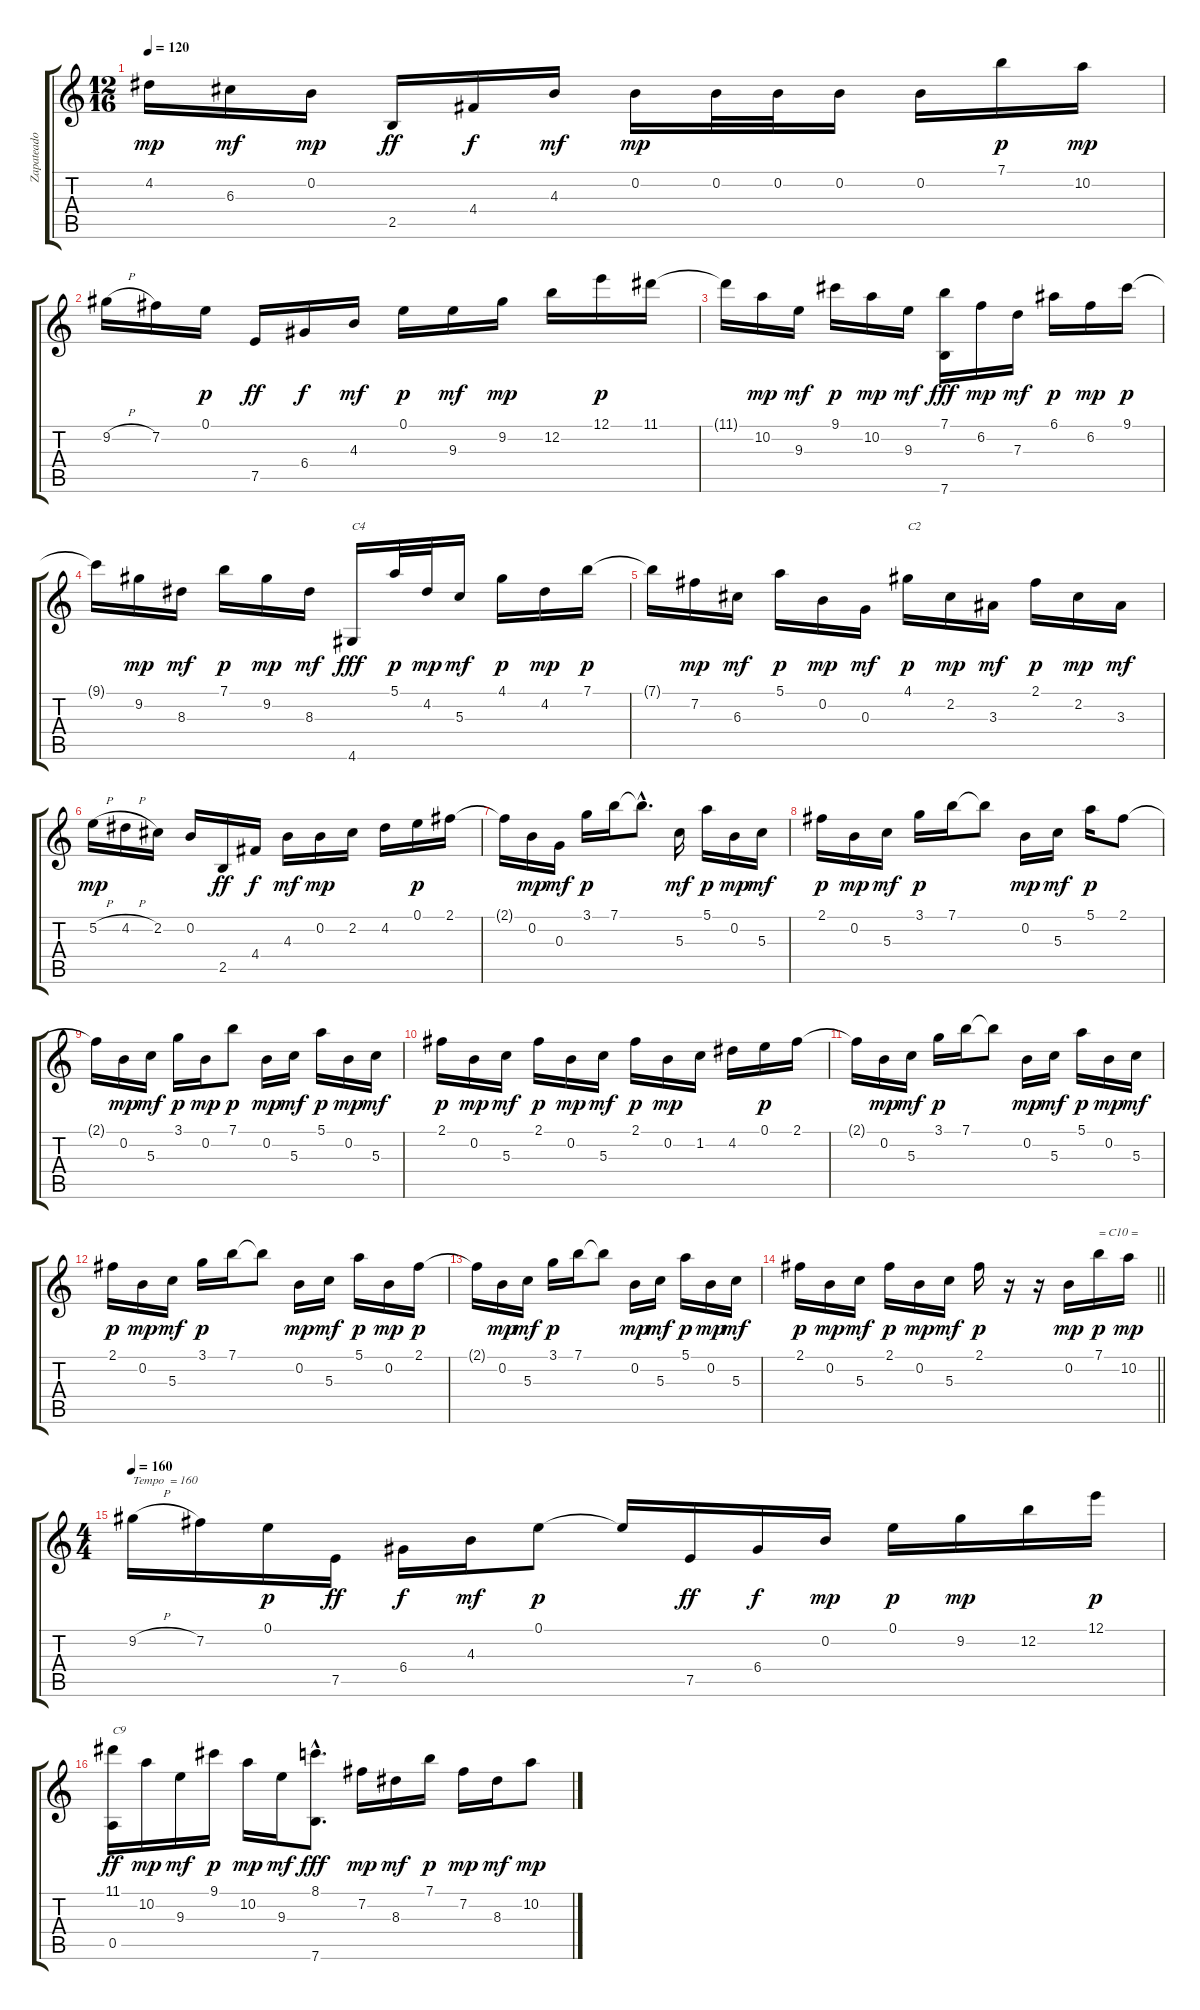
\track ("Zapateado" "Zapateado") {instrument acousticguitarnylon}
\staff {score tabs}
\tuning (E4 B3 G3 D3 A2 E2) {hide}
\ts (12 16)
\tempo 120
\clef g2
\ks c
4.2.16{dy mp} 6.3.16{dy mf} 0.2.16{dy mp} 2.5.16{dy ff} 4.4.16{dy f} 4.3.16{dy mf} 0.2.16{dy mp} 0.2.32 0.2.32 0.2.16 0.2.16 7.1.16{dy p} 10.2.16{dy mp} |
9.2{h}.16 7.2.16 0.1.16{dy p} 7.5.16{dy ff} 6.4.16{dy f} 4.3.16{dy mf} 0.1.16{dy p} 9.3.16{dy mf} 9.2.16{dy mp} 12.2.16 12.1.16{dy p} 11.1.16 |
11.1{t}.16 10.2.16{dy mp} 9.3.16{dy mf} 9.1.16{dy p} 10.2.16{dy mp} 9.3.16{dy mf} (7.1 7.6).16{dy fff} 6.2.16{dy mp} 7.3.16{dy mf} 6.1.16{dy p} 6.2.16{dy mp} 9.1.16{dy p} |
9.1{t}.16 9.2.16{dy mp} 8.3.16{dy mf} 7.1.16{dy p} 9.2.16{dy mp} 8.3.16{dy mf} 4.6.16{txt "C4" dy fff} 5.1.32{dy p} 4.2.32{dy mp} 5.3.16{dy mf} 4.1.16{dy p} 4.2.16{dy mp} 7.1.16{dy p} |
7.1{t}.16 7.2.16{dy mp} 6.3.16{dy mf} 5.1.16{dy p} 0.2.16{dy mp} 0.3.16{dy mf} 4.1.16{txt "C2" dy p} 2.2.16{dy mp} 3.3.16{dy mf} 2.1.16{dy p} 2.2.16{dy mp} 3.3.16{dy mf} |
5.2{h}.16{dy mp} 4.2{h}.16 2.2.16 0.2.16 2.5.16{dy ff} 4.4.16{dy f} 4.3.16{dy mf} 0.2.16{dy mp} 2.2.16 4.2.16 0.1.16{dy p} 2.1.16 |
2.1{t}.16 0.2.16{dy mp} 0.3.16{dy mf} 3.1.16{dy p} 7.1.16 7.1{hac t}.8{d} 5.3.16{dy mf} 5.1.16{dy p} 0.2.16{dy mp} 5.3.16{dy mf} |
2.1.16{dy p} 0.2.16{dy mp} 5.3.16{dy mf} 3.1.16{dy p} 7.1.16 7.1{t}.8 0.2.16{dy mp} 5.3.16{dy mf} 5.1.16{dy p} 2.1.8 |
2.1{t}.16 0.2.16{dy mp} 5.3.16{dy mf} 3.1.16{dy p} 0.2.16{dy mp} 7.1.8{dy p} 0.2.16{dy mp} 5.3.16{dy mf} 5.1.16{dy p} 0.2.16{dy mp} 5.3.16{dy mf} |
2.1.16{dy p} 0.2.16{dy mp} 5.3.16{dy mf} 2.1.16{dy p} 0.2.16{dy mp} 5.3.16{dy mf} 2.1.16{dy p} 0.2.16{dy mp} 1.2.16 4.2.16 0.1.16{dy p} 2.1.16 |
2.1{t}.16 0.2.16{dy mp} 5.3.16{dy mf} 3.1.16{dy p} 7.1.16 7.1{t}.8 0.2.16{dy mp} 5.3.16{dy mf} 5.1.16{dy p} 0.2.16{dy mp} 5.3.16{dy mf} |
2.1.16{dy p} 0.2.16{dy mp} 5.3.16{dy mf} 3.1.16{dy p} 7.1.16 7.1{t}.8 0.2.16{dy mp} 5.3.16{dy mf} 5.1.16{dy p} 0.2.16{dy mp} 2.1.16{dy p} |
2.1{t}.16 0.2.16{dy mp} 5.3.16{dy mf} 3.1.16{dy p} 7.1.16 7.1{t}.8 0.2.16{dy mp} 5.3.16{dy mf} 5.1.16{dy p} 0.2.16{dy mp} 5.3.16{dy mf} |
\barLineRight lightlight
2.1.16{dy p} 0.2.16{dy mp} 5.3.16{dy mf} 2.1.16{dy p} 0.2.16{dy mp} 5.3.16{dy mf} 2.1.16{dy p} r.16 r.16 0.2.16{dy mp} 7.1.16{txt "= C10 =" dy p} 10.2.16{dy mp} |
\ts (4 4)
\tempo 160
9.2{h}.16{txt "Tempo  = 160"} 7.2.16 0.1.16{dy p} 7.5.16{dy ff} 6.4.16{dy f} 4.3.16{dy mf} 0.1.8{dy p} 0.1{t}.16 7.5.16{dy ff} 6.4.16{dy f} 0.2.16{dy mp} 0.1.16{dy p} 9.2.16{dy mp} 12.2.16 12.1.16{dy p} |
(11.1 0.5).16{txt "C9" dy ff} 10.2.16{dy mp} 9.3.16{dy mf} 9.1.16{dy p} 10.2.16{dy mp} 9.3.16{dy mf} (8.1{hac} 7.6{hac}).8{d dy fff} 7.2.16{dy mp} 8.3.16{dy mf} 7.1.16{dy p} 7.2.16{dy mp} 8.3.16{dy mf} 10.2{h}.8{dy mp}
